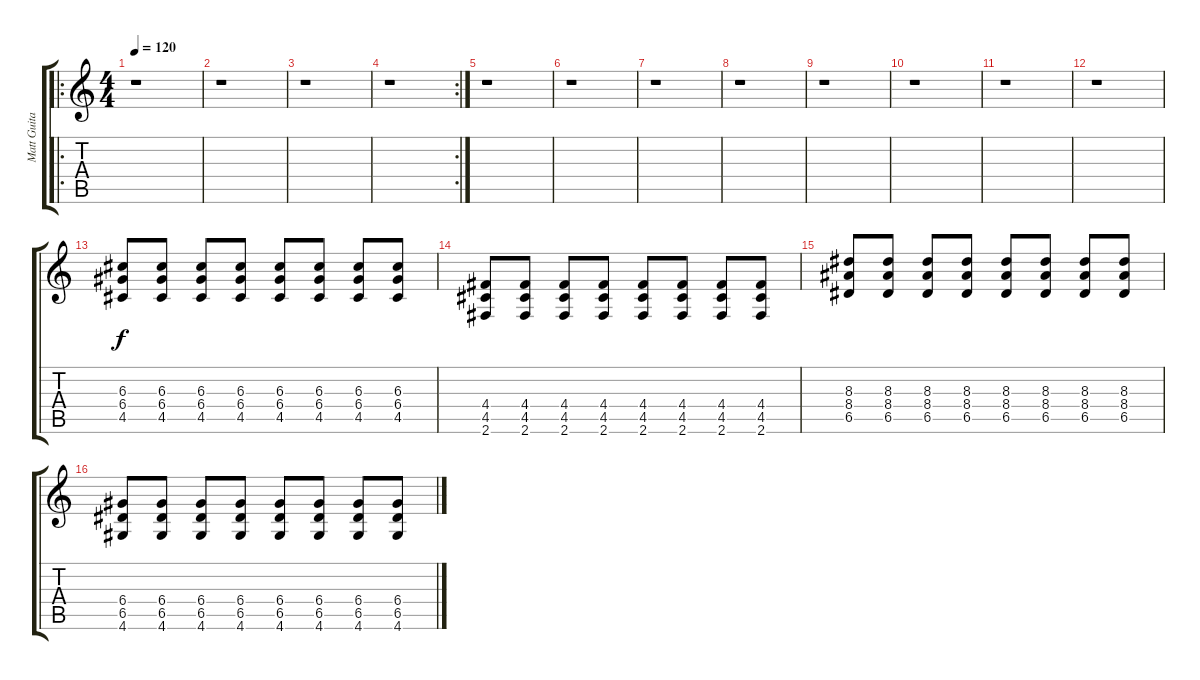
\track ("Matt Guitar Distortion" "Matt Guita") {instrument electricguitarjazz}
\staff {score tabs}
\tuning (E4 B3 G3 D3 A2 E2) {hide}
\ro
\ts (4 4)
\tempo 120
\clef g2
\ks c
r.1{dy f} |
r.1 |
r.1 |
\rc 2
r.1 |
r.1 |
r.1 |
r.1 |
r.1 |
r.1 |
r.1 |
r.1 |
r.1 |
(6.3 6.4 4.5).8 (6.3 6.4 4.5).8 (6.3 6.4 4.5).8 (6.3 6.4 4.5).8 (6.3 6.4 4.5).8 (6.3 6.4 4.5).8 (6.3 6.4 4.5).8 (6.3 6.4 4.5).8 |
(4.4 4.5 2.6).8 (4.4 4.5 2.6).8 (4.4 4.5 2.6).8 (4.4 4.5 2.6).8 (4.4 4.5 2.6).8 (4.4 4.5 2.6).8 (4.4 4.5 2.6).8 (4.4 4.5 2.6).8 |
(8.3 8.4 6.5).8 (8.3 8.4 6.5).8 (8.3 8.4 6.5).8 (8.3 8.4 6.5).8 (8.3 8.4 6.5).8 (8.3 8.4 6.5).8 (8.3 8.4 6.5).8 (8.3 8.4 6.5).8 |
(6.4 6.5 4.6).8 (6.4 6.5 4.6).8 (6.4 6.5 4.6).8 (6.4 6.5 4.6).8 (6.4 6.5 4.6).8 (6.4 6.5 4.6).8 (6.4 6.5 4.6).8 (6.4 6.5 4.6).8
